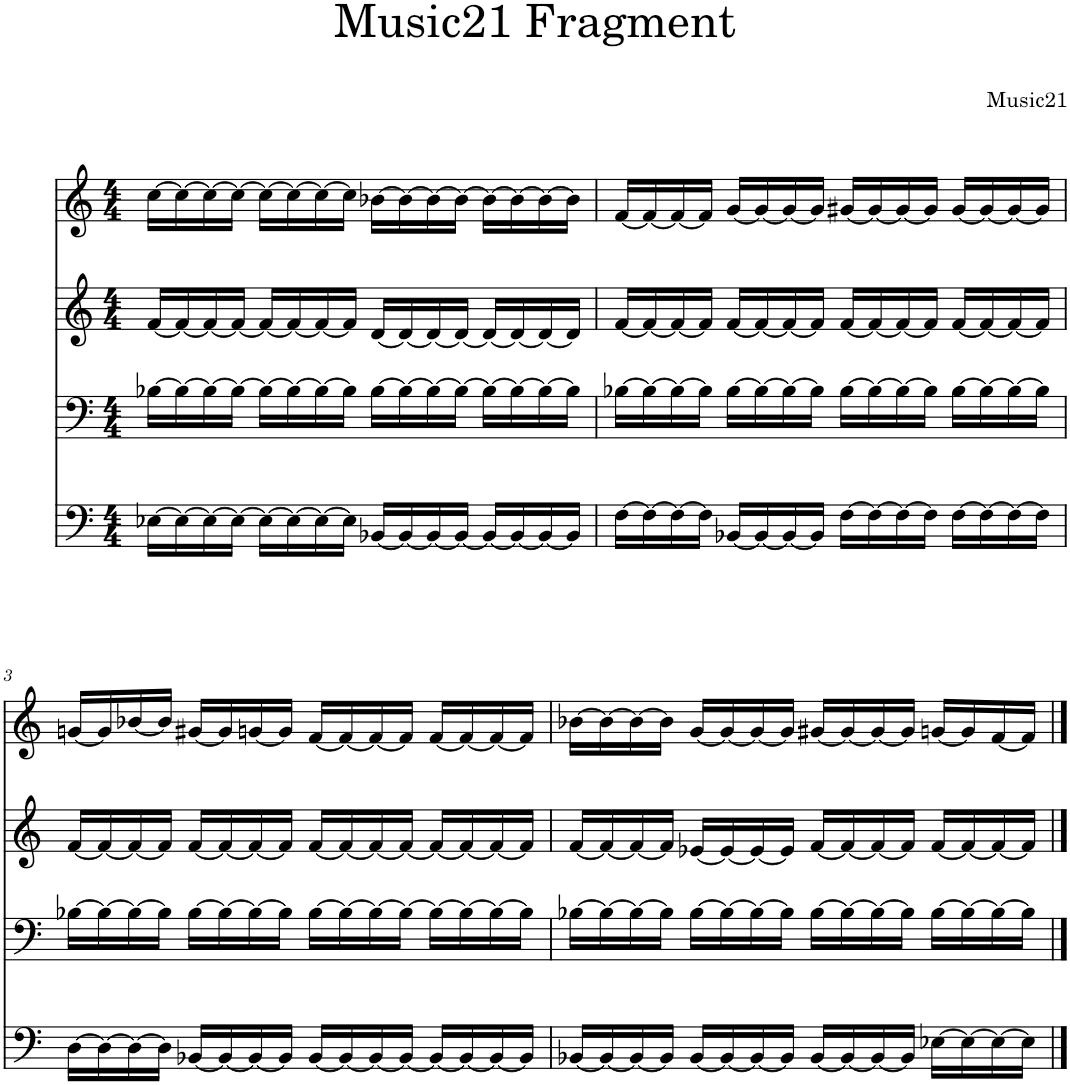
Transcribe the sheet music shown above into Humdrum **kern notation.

**kern	**kern	**kern	**kern
*part4	*part3	*part2	*part1
*staff4	*staff3	*staff2	*staff1
*I"Piano	*I"Piano	*I"Piano	*I"Piano
*I'Pno	*I'Pno	*I'Pno	*I'Pno
*clefF4	*clefF4	*clefG2	*clefG2
*k[]	*k[]	*k[]	*k[]
*M4/4	*M4/4	*M4/4	*M4/4
=1	=1	=1	=1
[16E-X\LL	[16B-X\LL	[16f/LL	[16cc\LL
16E-\_	16B-\_	16f/_	16cc\_
16E-\_	16B-\_	16f/_	16cc\_
16E-\JJ_	16B-\JJ_	16f/JJ_	16cc\JJ_
16E-\LL_	16B-\LL_	16f/LL_	16cc\LL_
16E-\_	16B-\_	16f/_	16cc\_
16E-\_	16B-\_	16f/_	16cc\_
16E-\JJ]	16B-\JJ]	16f/JJ]	16cc\JJ]
[16BB-X/LL	[16B-\LL	[16d/LL	[16b-X\LL
16BB-/_	16B-\_	16d/_	16b-\_
16BB-/_	16B-\_	16d/_	16b-\_
16BB-/JJ_	16B-\JJ_	16d/JJ_	16b-\JJ_
16BB-/LL_	16B-\LL_	16d/LL_	16b-\LL_
16BB-/_	16B-\_	16d/_	16b-\_
16BB-/_	16B-\_	16d/_	16b-\_
16BB-/JJ]	16B-\JJ]	16d/JJ]	16b-\JJ]
=2	=2	=2	=2
[16F\LL	[16B-X\LL	[16f/LL	[16f/LL
16F\_	16B-\_	16f/_	16f/_
16F\_	16B-\_	16f/_	16f/_
16F\JJ]	16B-\JJ]	16f/JJ]	16f/JJ]
[16BB-X/LL	[16B-\LL	[16f/LL	[16g/LL
16BB-/_	16B-\_	16f/_	16g/_
16BB-/_	16B-\_	16f/_	16g/_
16BB-/JJ]	16B-\JJ]	16f/JJ]	16g/JJ]
[16F\LL	[16B-\LL	[16f/LL	[16g#X/LL
16F\_	16B-\_	16f/_	16g#/_
16F\_	16B-\_	16f/_	16g#/_
16F\JJ]	16B-\JJ]	16f/JJ]	16g#/JJ]
[16F\LL	[16B-\LL	[16f/LL	[16g#/LL
16F\_	16B-\_	16f/_	16g#/_
16F\_	16B-\_	16f/_	16g#/_
16F\JJ]	16B-\JJ]	16f/JJ]	16g#/JJ]
!!LO:LB:g=z
=3	=3	=3	=3
[16D\LL	[16B-X\LL	[16f/LL	[16gn/LL
16D\_	16B-\_	16f/_	16g/]
16D\_	16B-\_	16f/_	[16b-X/
16D\JJ]	16B-\JJ]	16f/JJ]	16b-/JJ]
[16BB-X/LL	[16B-\LL	[16f/LL	[16g#X/LL
16BB-/_	16B-\_	16f/_	16g#/]
16BB-/_	16B-\_	16f/_	[16gn/
16BB-/JJ]	16B-\JJ]	16f/JJ]	16g/JJ]
[16BB-/LL	[16B-\LL	[16f/LL	[16f/LL
16BB-/_	16B-\_	16f/_	16f/_
16BB-/_	16B-\_	16f/_	16f/_
16BB-/JJ_	16B-\JJ_	16f/JJ_	16f/JJ]
16BB-/LL_	16B-\LL_	16f/LL_	[16f/LL
16BB-/_	16B-\_	16f/_	16f/_
16BB-/_	16B-\_	16f/_	16f/_
16BB-/JJ]	16B-\JJ]	16f/JJ]	16f/JJ]
=4	=4	=4	=4
[16BB-X/LL	[16B-X\LL	[16f/LL	[16b-X\LL
16BB-/_	16B-\_	16f/_	16b-\_
16BB-/_	16B-\_	16f/_	16b-\_
16BB-/JJ]	16B-\JJ]	16f/JJ]	16b-\JJ]
[16BB-/LL	[16B-\LL	[16e-X/LL	[16g/LL
16BB-/_	16B-\_	16e-/_	16g/_
16BB-/_	16B-\_	16e-/_	16g/_
16BB-/JJ]	16B-\JJ]	16e-/JJ]	16g/JJ]
[16BB-/LL	[16B-\LL	[16f/LL	[16g#X/LL
16BB-/_	16B-\_	16f/_	16g#/_
16BB-/_	16B-\_	16f/_	16g#/_
16BB-/JJ]	16B-\JJ]	16f/JJ]	16g#/JJ]
[16E-X\LL	[16B-\LL	[16f/LL	[16gn/LL
16E-\_	16B-\_	16f/_	16g/]
16E-\_	16B-\_	16f/_	[16f/
16E-\JJ]	16B-\JJ]	16f/JJ]	16f/JJ]
==	==	==	==
*-	*-	*-	*-
